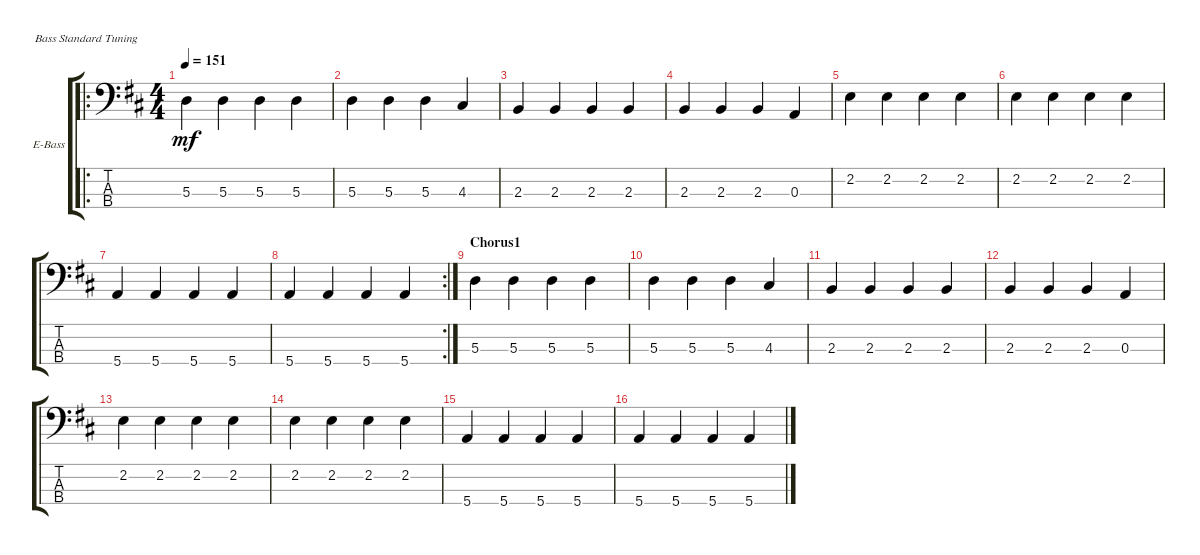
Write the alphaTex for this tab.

\defaultSystemsLayout 4
\bracketExtendMode groupsimilarinstruments
\firstSystemTrackNameOrientation horizontal
\otherSystemsTrackNameOrientation horizontal
\track ("Electric Bass" "E-Bass") {instrument electricbassfinger}
\staff {score tabs}
\tuning (G2 D2 A1 E1)
\ro
\ts (4 4)
\tempo 151
\clef f4
\ks d
5.3.4{dy mf} 5.3.4 5.3.4 5.3.4 |
5.3.4 5.3.4 5.3.4 4.3.4 |
2.3.4 2.3.4 2.3.4 2.3.4 |
2.3.4 2.3.4 2.3.4 0.3.4 |
2.2.4 2.2.4 2.2.4 2.2.4 |
2.2.4 2.2.4 2.2.4 2.2.4 |
5.4.4 5.4.4 5.4.4 5.4.4 |
\rc 2
5.4.4 5.4.4 5.4.4 5.4.4 |
\section ("" "Chorus1")
5.3.4 5.3.4 5.3.4 5.3.4 |
5.3.4 5.3.4 5.3.4 4.3.4 |
2.3.4 2.3.4 2.3.4 2.3.4 |
2.3.4 2.3.4 2.3.4 0.3.4 |
2.2.4 2.2.4 2.2.4 2.2.4 |
2.2.4 2.2.4 2.2.4 2.2.4 |
5.4.4 5.4.4 5.4.4 5.4.4 |
5.4.4 5.4.4 5.4.4 5.4.4
